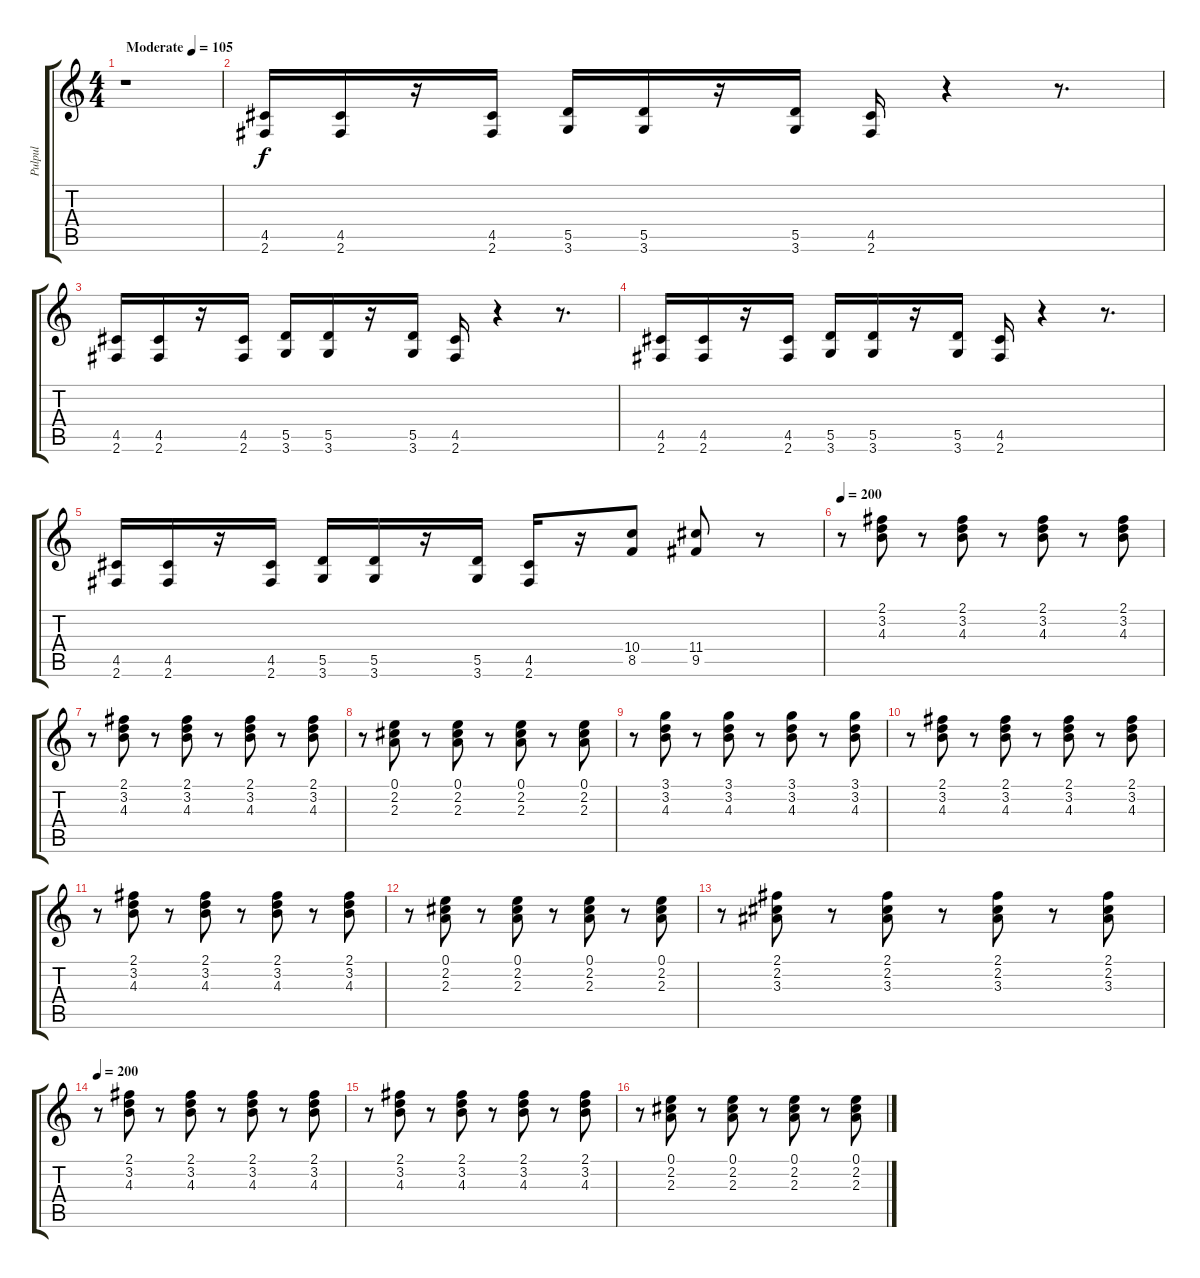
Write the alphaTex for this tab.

\track ("Pulpul" "Pulpul") {instrument distortionguitar}
\staff {score tabs}
\tuning (E4 B3 G3 D3 A2 E2) {hide}
\ts (4 4)
\tempo (105 "Moderate")
\clef g2
\ks c
r.1{dy f instrument distortionguitar} |
(4.5 2.6).16 (4.5 2.6).16 r.16 (4.5 2.6).16 (5.5 3.6).16 (5.5 3.6).16 r.16 (5.5 3.6).16 (4.5 2.6).16 r.4 r.8{d} |
(4.5 2.6).16 (4.5 2.6).16 r.16 (4.5 2.6).16 (5.5 3.6).16 (5.5 3.6).16 r.16 (5.5 3.6).16 (4.5 2.6).16 r.4 r.8{d} |
(4.5 2.6).16 (4.5 2.6).16 r.16 (4.5 2.6).16 (5.5 3.6).16 (5.5 3.6).16 r.16 (5.5 3.6).16 (4.5 2.6).16 r.4 r.8{d} |
(4.5 2.6).16 (4.5 2.6).16 r.16 (4.5 2.6).16 (5.5 3.6).16 (5.5 3.6).16 r.16 (5.5 3.6).16 (4.5 2.6).16 r.16 (10.4 8.5).8 (11.4 9.5).8 r.8 |
\tempo 200
r.8{volume 7 instrument electricguitarjazz} (2.1 3.2 4.3).8 r.8 (2.1 3.2 4.3).8 r.8 (2.1 3.2 4.3).8 r.8 (2.1 3.2 4.3).8 |
r.8 (2.1 3.2 4.3).8 r.8 (2.1 3.2 4.3).8 r.8 (2.1 3.2 4.3).8 r.8 (2.1 3.2 4.3).8 |
r.8 (0.1 2.2 2.3).8 r.8 (0.1 2.2 2.3).8 r.8 (0.1 2.2 2.3).8 r.8 (0.1 2.2 2.3).8 |
r.8 (3.1 3.2 4.3).8 r.8 (3.1 3.2 4.3).8 r.8 (3.1 3.2 4.3).8 r.8 (3.1 3.2 4.3).8 |
r.8 (2.1 3.2 4.3).8 r.8 (2.1 3.2 4.3).8 r.8 (2.1 3.2 4.3).8 r.8 (2.1 3.2 4.3).8 |
r.8 (2.1 3.2 4.3).8 r.8 (2.1 3.2 4.3).8 r.8 (2.1 3.2 4.3).8 r.8 (2.1 3.2 4.3).8 |
r.8 (0.1 2.2 2.3).8 r.8 (0.1 2.2 2.3).8 r.8 (0.1 2.2 2.3).8 r.8 (0.1 2.2 2.3).8 |
r.8 (2.1 2.2 3.3).8 r.8 (2.1 2.2 3.3).8 r.8 (2.1 2.2 3.3).8 r.8 (2.1 2.2 3.3).8 |
\tempo 200
r.8{volume 7} (2.1 3.2 4.3).8 r.8 (2.1 3.2 4.3).8 r.8 (2.1 3.2 4.3).8 r.8 (2.1 3.2 4.3).8 |
r.8 (2.1 3.2 4.3).8 r.8 (2.1 3.2 4.3).8 r.8 (2.1 3.2 4.3).8 r.8 (2.1 3.2 4.3).8 |
r.8 (0.1 2.2 2.3).8 r.8 (0.1 2.2 2.3).8 r.8 (0.1 2.2 2.3).8 r.8 (0.1 2.2 2.3).8
